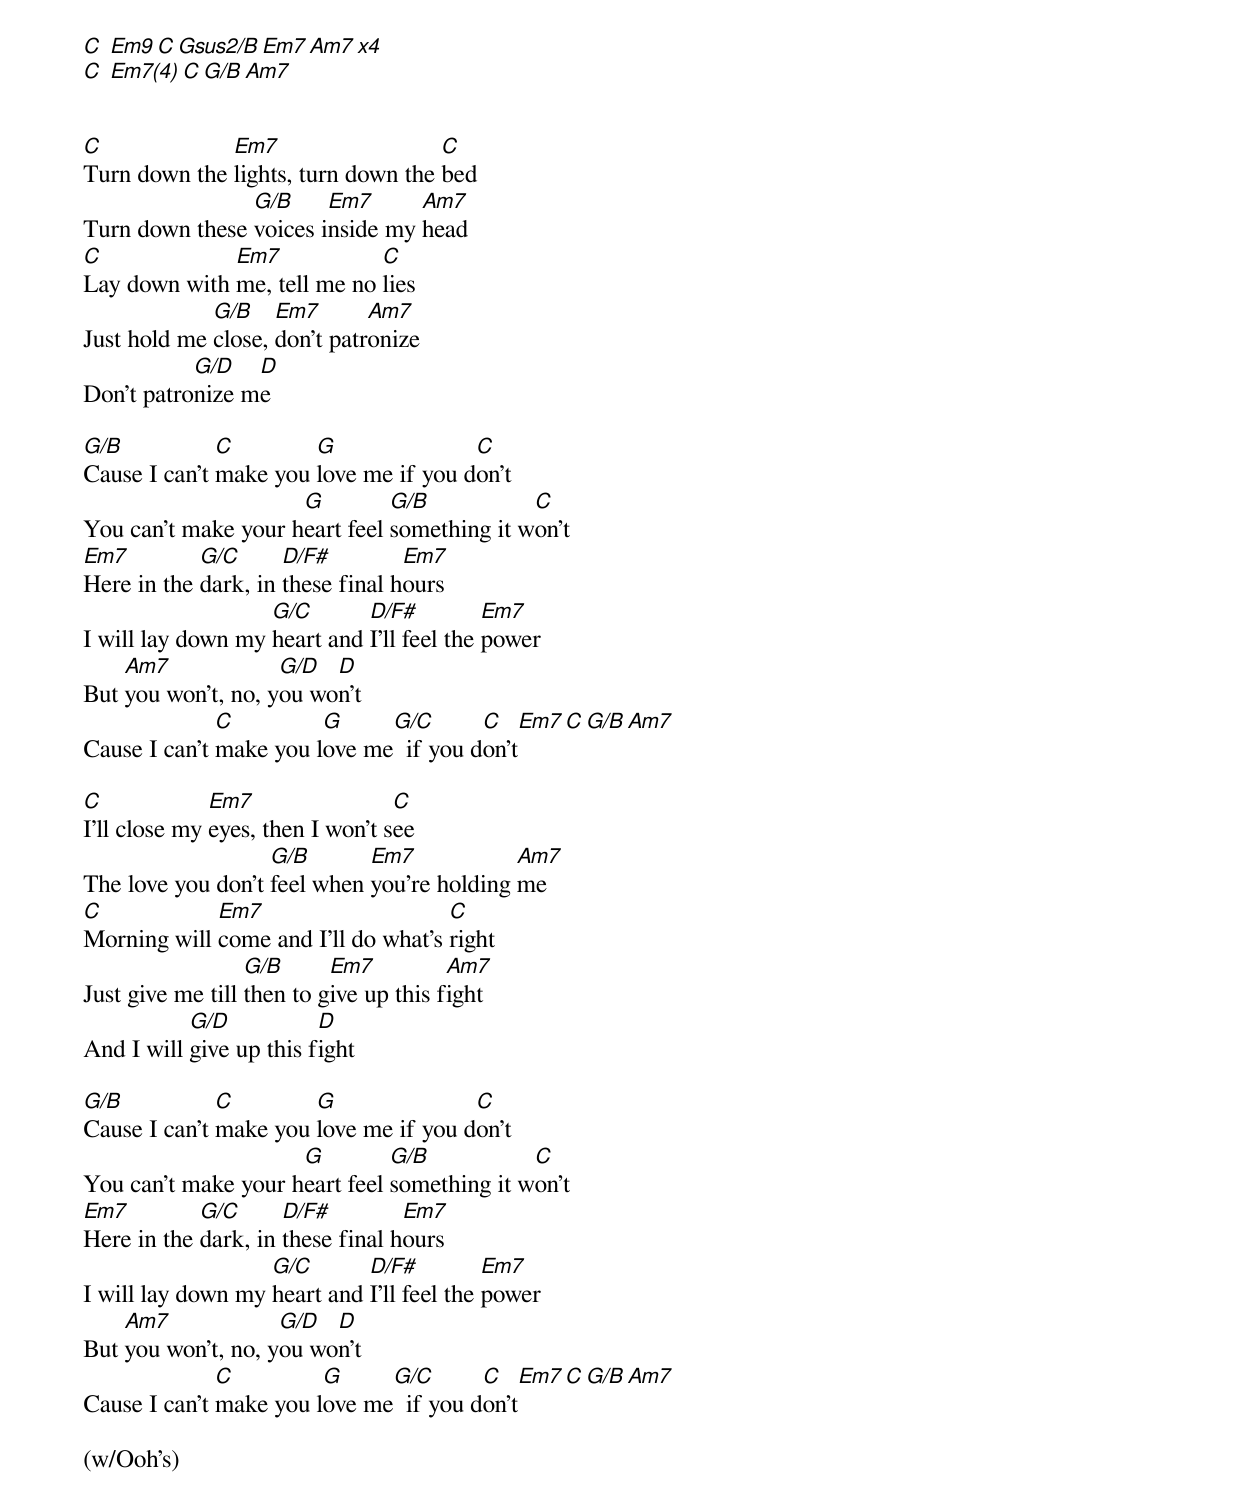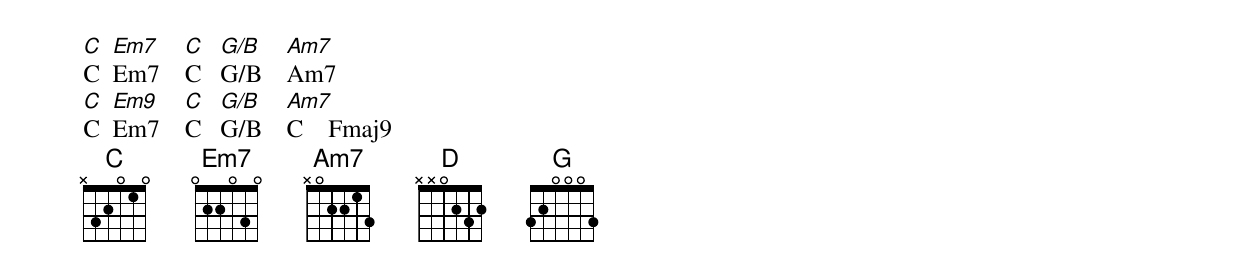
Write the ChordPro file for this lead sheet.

[C] [Em9][C][Gsus2/B][Em7][Am7][x4]
[C] [Em7(4)][C][G/B][Am7]


[C]Turn down the [Em7]lights, turn down the [C]bed
Turn down these [G/B]voices i[Em7]nside my [Am7]head
[C]Lay down with [Em7]me, tell me no [C]lies
Just hold me [G/B]close, [Em7]don't patr[Am7]onize
Don't patro[G/D]nize m[D]e

[G/B]Cause I can't [C]make you [G]love me if you d[C]on't
You can't make your h[G]eart feel [G/B]something it w[C]on't
[Em7]Here in the [G/C]dark, in [D/F#]these final h[Em7]ours
I will lay down my [G/C]heart and [D/F#]I'll feel the [Em7]power
But [Am7]you won't, no, y[G/D]ou wo[D]n't
Cause I can't [C]make you l[G]ove me[G/C]  if you d[C]on't[Em7][C][G/B][Am7]

[C]I'll close my [Em7]eyes, then I won't s[C]ee
The love you don't [G/B]feel when [Em7]you're holding [Am7]me
[C]Morning will [Em7]come and I'll do what's [C]right
Just give me till [G/B]then to g[Em7]ive up this f[Am7]ight
And I will [G/D]give up this f[D]ight

[G/B]Cause I can't [C]make you [G]love me if you d[C]on't
You can't make your h[G]eart feel [G/B]something it w[C]on't
[Em7]Here in the [G/C]dark, in [D/F#]these final h[Em7]ours
I will lay down my [G/C]heart and [D/F#]I'll feel the [Em7]power
But [Am7]you won't, no, y[G/D]ou wo[D]n't
Cause I can't [C]make you l[G]ove me[G/C]  if you d[C]on't[Em7][C][G/B][Am7]

(w/Ooh's)

[C]C  [Em7]Em7    [C]C   [G/B]G/B    [Am7]Am7
[C]C  [Em9]Em7    [C]C   [G/B]G/B    [Am7]C    Fmaj9
